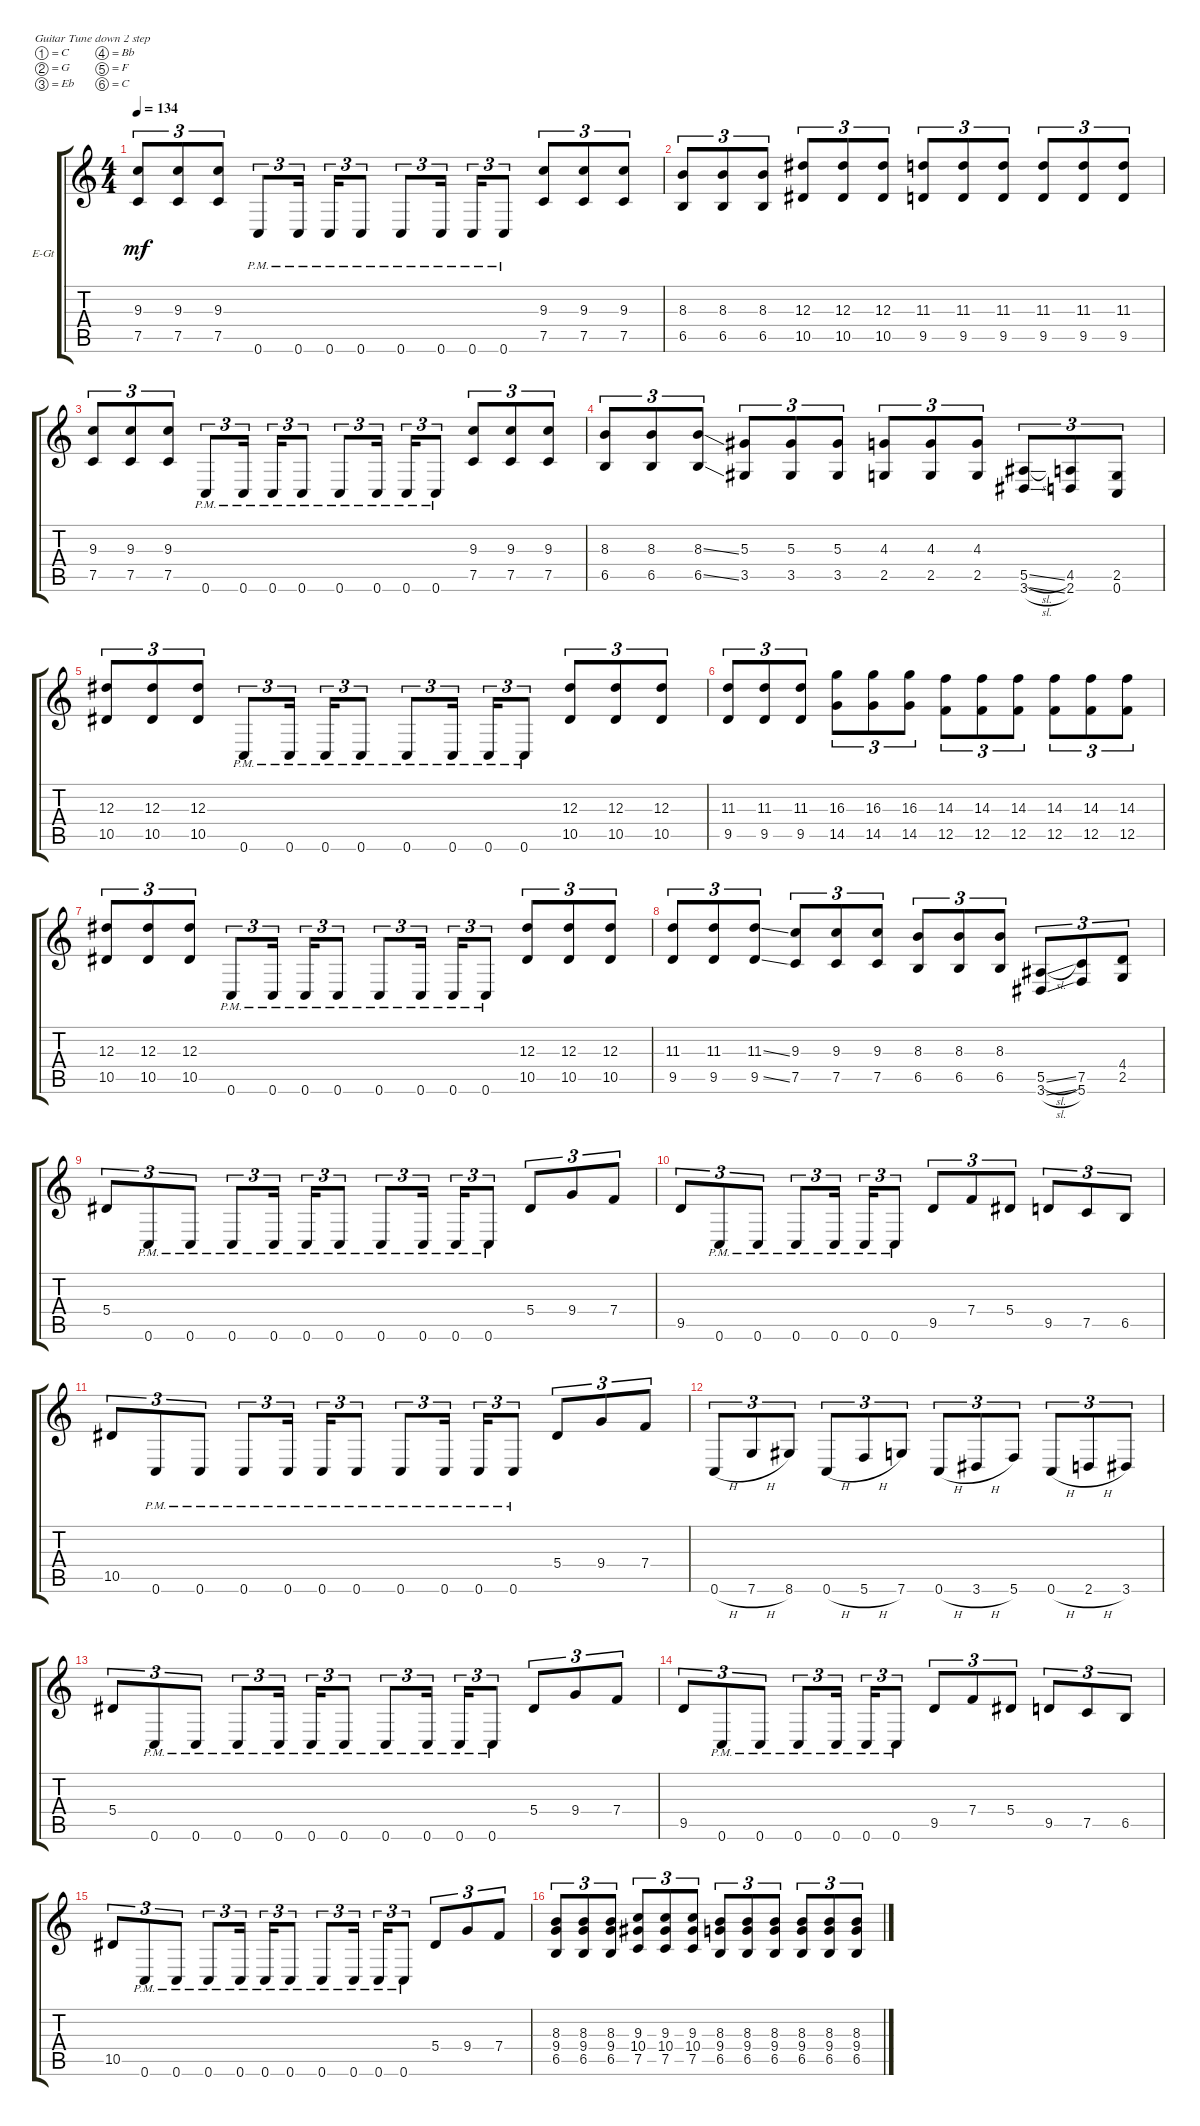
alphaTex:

\defaultSystemsLayout 4
\bracketExtendMode groupsimilarinstruments
\firstSystemTrackNameOrientation horizontal
\otherSystemsTrackNameOrientation horizontal
\track ("Knight Rhythm" "E-Gt") {instrument overdrivenguitar}
\staff {score tabs}
\tuning (C4 G3 Eb3 Bb2 F2 C2)
\ts (4 4)
\tempo 134
\clef g2
\ks c
(7.5 9.3).8{tu (3 2) dy mf} (7.5 9.3).8{tu (3 2)} (7.5 9.3).8{tu (3 2)} 0.6{pm}.8{tu (3 2)} 0.6{pm}.16{tu (3 2)} 0.6{pm}.16{tu (3 2)} 0.6{pm}.8{tu (3 2)} 0.6{pm}.8{tu (3 2)} 0.6{pm}.16{tu (3 2)} 0.6{pm}.16{tu (3 2)} 0.6{pm}.8{tu (3 2)} (7.5 9.3).8{tu (3 2)} (9.3 7.5).8{tu (3 2)} (9.3 7.5).8{tu (3 2)} |
(6.5 8.3).8{tu (3 2)} (6.5 8.3).8{tu (3 2)} (6.5 8.3).8{tu (3 2)} (10.5 12.3).8{tu (3 2)} (10.5 12.3).8{tu (3 2)} (10.5 12.3).8{tu (3 2)} (9.5 11.3).8{tu (3 2)} (9.5 11.3).8{tu (3 2)} (9.5 11.3).8{tu (3 2)} (9.5 11.3).8{tu (3 2)} (9.5 11.3).8{tu (3 2)} (9.5 11.3).8{tu (3 2)} |
(7.5 9.3).8{tu (3 2)} (7.5 9.3).8{tu (3 2)} (7.5 9.3).8{tu (3 2)} 0.6{pm}.8{tu (3 2)} 0.6{pm}.16{tu (3 2)} 0.6{pm}.16{tu (3 2)} 0.6{pm}.8{tu (3 2)} 0.6{pm}.8{tu (3 2)} 0.6{pm}.16{tu (3 2)} 0.6{pm}.16{tu (3 2)} 0.6{pm}.8{tu (3 2)} (7.5 9.3).8{tu (3 2)} (9.3 7.5).8{tu (3 2)} (9.3 7.5).8{tu (3 2)} |
(6.5 8.3).8{tu (3 2)} (6.5 8.3).8{tu (3 2)} (6.5{ss} 8.3{ss}).8{tu (3 2)} (3.5 5.3).8{tu (3 2)} (3.5 5.3).8{tu (3 2)} (3.5 5.3).8{tu (3 2)} (4.3 2.5).8{tu (3 2)} (4.3 2.5).8{tu (3 2)} (4.3 2.5).8{tu (3 2)} (3.6{sl} 5.5{sl}).8{tu (3 2)} (2.6 4.5).8{tu (3 2)} (0.6 2.5).8{tu (3 2)} |
(10.5 12.3).8{tu (3 2)} (10.5 12.3).8{tu (3 2)} (10.5 12.3).8{tu (3 2)} 0.6{pm}.8{tu (3 2)} 0.6{pm}.16{tu (3 2)} 0.6{pm}.16{tu (3 2)} 0.6{pm}.8{tu (3 2)} 0.6{pm}.8{tu (3 2)} 0.6{pm}.16{tu (3 2)} 0.6{pm}.16{tu (3 2)} 0.6{pm}.8{tu (3 2)} (10.5 12.3).8{tu (3 2)} (12.3 10.5).8{tu (3 2)} (12.3 10.5).8{tu (3 2)} |
(9.5 11.3).8{tu (3 2)} (9.5 11.3).8{tu (3 2)} (9.5 11.3).8{tu (3 2)} (14.5 16.3).8{tu (3 2)} (14.5 16.3).8{tu (3 2)} (14.5 16.3).8{tu (3 2)} (12.5 14.3).8{tu (3 2)} (12.5 14.3).8{tu (3 2)} (12.5 14.3).8{tu (3 2)} (12.5 14.3).8{tu (3 2)} (12.5 14.3).8{tu (3 2)} (12.5 14.3).8{tu (3 2)} |
(10.5 12.3).8{tu (3 2)} (10.5 12.3).8{tu (3 2)} (10.5 12.3).8{tu (3 2)} 0.6{pm}.8{tu (3 2)} 0.6{pm}.16{tu (3 2)} 0.6{pm}.16{tu (3 2)} 0.6{pm}.8{tu (3 2)} 0.6{pm}.8{tu (3 2)} 0.6{pm}.16{tu (3 2)} 0.6{pm}.16{tu (3 2)} 0.6{pm}.8{tu (3 2)} (10.5 12.3).8{tu (3 2)} (12.3 10.5).8{tu (3 2)} (12.3 10.5).8{tu (3 2)} |
(9.5 11.3).8{tu (3 2)} (9.5 11.3).8{tu (3 2)} (9.5{ss} 11.3{ss}).8{tu (3 2)} (7.5 9.3).8{tu (3 2)} (7.5 9.3).8{tu (3 2)} (7.5 9.3).8{tu (3 2)} (8.3 6.5).8{tu (3 2)} (8.3 6.5).8{tu (3 2)} (8.3 6.5).8{tu (3 2)} (3.6{sl} 5.5{sl}).8{tu (3 2)} (5.6 7.5).8{tu (3 2)} (2.5 4.4).8{tu (3 2)} |
5.4.8{tu (3 2)} 0.6{pm}.8{tu (3 2)} 0.6{pm}.8{tu (3 2)} 0.6{pm}.8{tu (3 2)} 0.6{pm}.16{tu (3 2)} 0.6{pm}.16{tu (3 2)} 0.6{pm}.8{tu (3 2)} 0.6{pm}.8{tu (3 2)} 0.6{pm}.16{tu (3 2)} 0.6{pm}.16{tu (3 2)} 0.6{pm}.8{tu (3 2)} 5.4.8{tu (3 2)} 9.4.8{tu (3 2)} 7.4.8{tu (3 2)} |
9.5.8{tu (3 2)} 0.6{pm}.8{tu (3 2)} 0.6{pm}.8{tu (3 2)} 0.6{pm}.8{tu (3 2)} 0.6{pm}.16{tu (3 2)} 0.6{pm}.16{tu (3 2)} 0.6{pm}.8{tu (3 2)} 9.5.8{tu (3 2)} 7.4.8{tu (3 2)} 5.4.8{tu (3 2)} 9.5.8{tu (3 2)} 7.5.8{tu (3 2)} 6.5.8{tu (3 2)} |
10.5.8{tu (3 2)} 0.6{pm}.8{tu (3 2)} 0.6{pm}.8{tu (3 2)} 0.6{pm}.8{tu (3 2)} 0.6{pm}.16{tu (3 2)} 0.6{pm}.16{tu (3 2)} 0.6{pm}.8{tu (3 2)} 0.6{pm}.8{tu (3 2)} 0.6{pm}.16{tu (3 2)} 0.6{pm}.16{tu (3 2)} 0.6{pm}.8{tu (3 2)} 5.4.8{tu (3 2)} 9.4.8{tu (3 2)} 7.4.8{tu (3 2)} |
0.6{h}.8{tu (3 2)} 7.6{h}.8{tu (3 2)} 8.6.8{tu (3 2)} 0.6{h}.8{tu (3 2)} 5.6{h}.8{tu (3 2)} 7.6.8{tu (3 2)} 0.6{h}.8{tu (3 2)} 3.6{h}.8{tu (3 2)} 5.6.8{tu (3 2)} 0.6{h}.8{tu (3 2)} 2.6{h}.8{tu (3 2)} 3.6.8{tu (3 2)} |
5.4.8{tu (3 2)} 0.6{pm}.8{tu (3 2)} 0.6{pm}.8{tu (3 2)} 0.6{pm}.8{tu (3 2)} 0.6{pm}.16{tu (3 2)} 0.6{pm}.16{tu (3 2)} 0.6{pm}.8{tu (3 2)} 0.6{pm}.8{tu (3 2)} 0.6{pm}.16{tu (3 2)} 0.6{pm}.16{tu (3 2)} 0.6{pm}.8{tu (3 2)} 5.4.8{tu (3 2)} 9.4.8{tu (3 2)} 7.4.8{tu (3 2)} |
9.5.8{tu (3 2)} 0.6{pm}.8{tu (3 2)} 0.6{pm}.8{tu (3 2)} 0.6{pm}.8{tu (3 2)} 0.6{pm}.16{tu (3 2)} 0.6{pm}.16{tu (3 2)} 0.6{pm}.8{tu (3 2)} 9.5.8{tu (3 2)} 7.4.8{tu (3 2)} 5.4.8{tu (3 2)} 9.5.8{tu (3 2)} 7.5.8{tu (3 2)} 6.5.8{tu (3 2)} |
10.5.8{tu (3 2)} 0.6{pm}.8{tu (3 2)} 0.6{pm}.8{tu (3 2)} 0.6{pm}.8{tu (3 2)} 0.6{pm}.16{tu (3 2)} 0.6{pm}.16{tu (3 2)} 0.6{pm}.8{tu (3 2)} 0.6{pm}.8{tu (3 2)} 0.6{pm}.16{tu (3 2)} 0.6{pm}.16{tu (3 2)} 0.6{pm}.8{tu (3 2)} 5.4.8{tu (3 2)} 9.4.8{tu (3 2)} 7.4.8{tu (3 2)} |
(6.5 8.3 9.4).8{tu (3 2)} (6.5 8.3 9.4).8{tu (3 2)} (6.5 8.3 9.4).8{tu (3 2)} (7.5 9.3 10.4).8{tu (3 2)} (7.5 9.3 10.4).8{tu (3 2)} (7.5 9.3 10.4).8{tu (3 2)} (6.5 8.3 9.4).8{tu (3 2)} (6.5 8.3 9.4).8{tu (3 2)} (6.5 8.3 9.4).8{tu (3 2)} (6.5 8.3 9.4).8{tu (3 2)} (6.5 8.3 9.4).8{tu (3 2)} (6.5 8.3 9.4).8{tu (3 2)}
